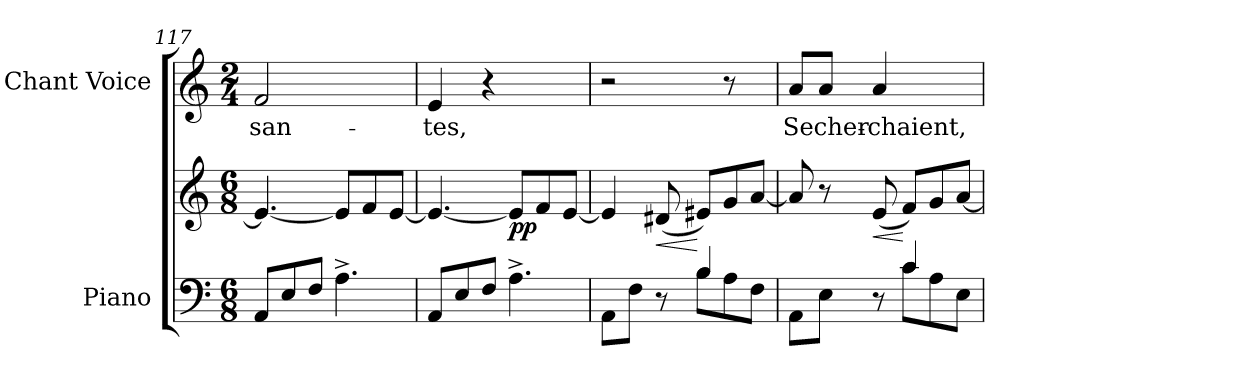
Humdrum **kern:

**kern	**kern	**dynam	**kern	**text
*part2	*part2	*part2	*part1	*part1
*staff3	*staff2	*staff2/3	*staff1	*staff1
*I"Piano	*	*	*I"Chant Voice	*
*I'Pno	*	*	*	*
*clefF4	*clefG2	*	*clefG2	*
*k[]	*k[]	*	*k[]	*
*M6/8	*M6/8	*	*M2/4	*
=117	=117	=117	=117	=117
8AA/L	4.e/_	.	2f/	-san-
8E/	.	.	.	.
8F/J	.	.	.	.
4.A^\	8e/L]	.	.	.
.	8f/	.	4ryy	.
.	[8e/J	.	.	.
=118	=118	=118	=118	=118
8AA/L	4.e/_	.	4e/	-tes,
8E/	.	.	.	.
8F/J	.	.	4r	.
!	!	!LO:DY:b	!	!
4.A^\	8e/L]	pp	.	.
.	8f/	.	4ryy	.
.	[8e/J	.	.	.
=119	=119	=119	=119	=119
*^	*	*	*	*
4ryy	8AA\L	4e/]	.	2r	.
.	8F\J	.	.	.	.
!	!	!	!LO:HP:b	!	!
8r	8ryy	(8d#X/	<	.	.
4B/	8B\L	8e#X/L)	[	.	.
.	8A\	8g/	.	8r	.
8ryy	8F\J	[8a/J	.	8ryy	.
=120	=120	=120	=120	=120	=120
4ryy	8AA\L	8a/]	.	8a/L	Se
.	8E\J	8r	.	8a/J	cher-
!	!	!	!LO:HP:b	!	!
8r	8ryy	(8e/	<	[4a/	-chaient,
4c/	8c\L	8f/L)	[	.	.
.	8A\	8g/	.	4ryy	.
8ryy	8E\J	[8a/J	.	.	.
*v	*v	*	*	*	*
=	=	=	=	=
*-	*-	*-	*-	*-
